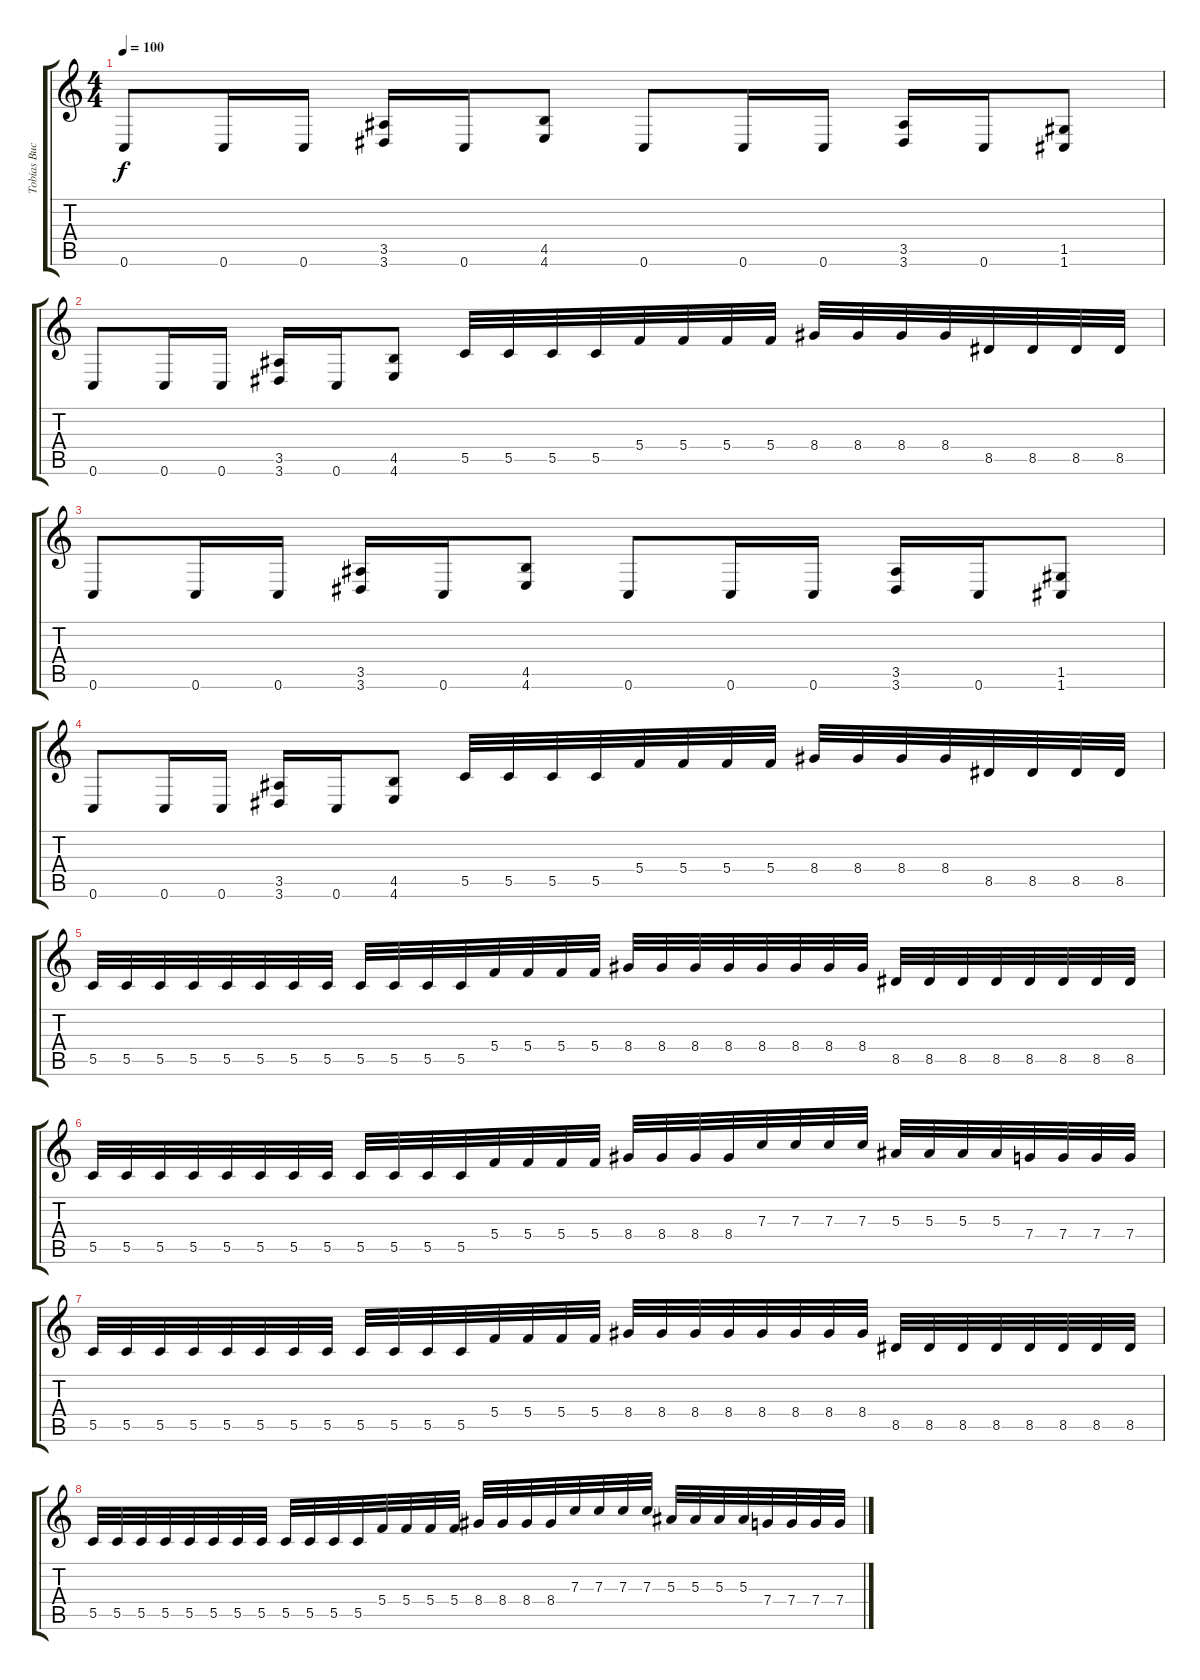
\track ("Tobias Buck" "Tobias Buc") {instrument distortionguitar}
\staff {score tabs}
\tuning (D4 A3 F3 C3 G2 C2) {hide}
\ts (4 4)
\tempo 100
\clef g2
\ks c
0.6.8{dy f} 0.6.16 0.6.16 (3.5 3.6).16 0.6.16 (4.5 4.6).8 0.6.8 0.6.16 0.6.16 (3.5 3.6).16 0.6.16 (1.5 1.6).8 |
0.6.8 0.6.16 0.6.16 (3.5 3.6).16 0.6.16 (4.5 4.6).8 5.5.32 5.5.32 5.5.32 5.5.32 5.4.32 5.4.32 5.4.32 5.4.32 8.4.32 8.4.32 8.4.32 8.4.32 8.5.32 8.5.32 8.5.32 8.5.32 |
0.6.8 0.6.16 0.6.16 (3.5 3.6).16 0.6.16 (4.5 4.6).8 0.6.8 0.6.16 0.6.16 (3.5 3.6).16 0.6.16 (1.5 1.6).8 |
0.6.8 0.6.16 0.6.16 (3.5 3.6).16 0.6.16 (4.5 4.6).8 5.5.32 5.5.32 5.5.32 5.5.32 5.4.32 5.4.32 5.4.32 5.4.32 8.4.32 8.4.32 8.4.32 8.4.32 8.5.32 8.5.32 8.5.32 8.5.32 |
5.5.32 5.5.32 5.5.32 5.5.32 5.5.32 5.5.32 5.5.32 5.5.32 5.5.32 5.5.32 5.5.32 5.5.32 5.4.32 5.4.32 5.4.32 5.4.32 8.4.32 8.4.32 8.4.32 8.4.32 8.4.32 8.4.32 8.4.32 8.4.32 8.5.32 8.5.32 8.5.32 8.5.32 8.5.32 8.5.32 8.5.32 8.5.32 |
5.5.32 5.5.32 5.5.32 5.5.32 5.5.32 5.5.32 5.5.32 5.5.32 5.5.32 5.5.32 5.5.32 5.5.32 5.4.32 5.4.32 5.4.32 5.4.32 8.4.32 8.4.32 8.4.32 8.4.32 7.3.32 7.3.32 7.3.32 7.3.32 5.3.32 5.3.32 5.3.32 5.3.32 7.4.32 7.4.32 7.4.32 7.4.32 |
5.5.32 5.5.32 5.5.32 5.5.32 5.5.32 5.5.32 5.5.32 5.5.32 5.5.32 5.5.32 5.5.32 5.5.32 5.4.32 5.4.32 5.4.32 5.4.32 8.4.32 8.4.32 8.4.32 8.4.32 8.4.32 8.4.32 8.4.32 8.4.32 8.5.32 8.5.32 8.5.32 8.5.32 8.5.32 8.5.32 8.5.32 8.5.32 |
5.5.32 5.5.32 5.5.32 5.5.32 5.5.32 5.5.32 5.5.32 5.5.32 5.5.32 5.5.32 5.5.32 5.5.32 5.4.32 5.4.32 5.4.32 5.4.32 8.4.32 8.4.32 8.4.32 8.4.32 7.3.32 7.3.32 7.3.32 7.3.32 5.3.32 5.3.32 5.3.32 5.3.32 7.4.32 7.4.32 7.4.32 7.4.32
